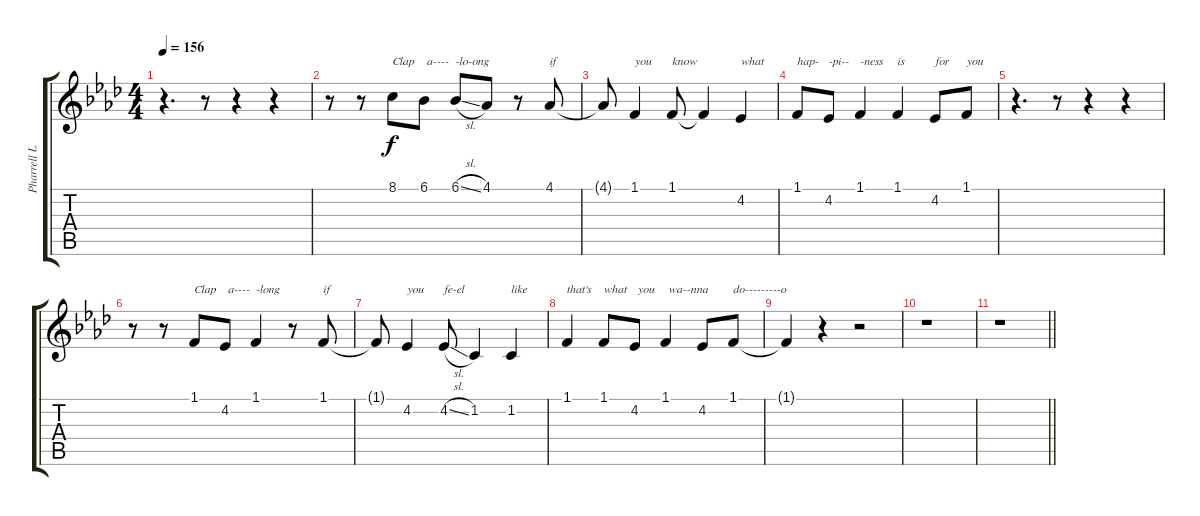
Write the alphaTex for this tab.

\track ("Pharrell Lead Tenor" "Pharrell L") {instrument lead6voice}
\staff {score tabs}
\tuning (E4 B3 G3 D3 A2 E2) {hide}
\ts (4 4)
\tempo 156
\clef g2
\ks fminor
r.4{d dy f} r.8 r.4 r.4 |
r.8 r.8 8.1.8{txt "Clap"} 6.1.8{txt " a----"} 6.1{sl}.8{txt "-lo-ong"} 4.1.8 r.8 4.1.8{txt "if"} |
4.1{t}.8 1.1.4{txt "you"} 1.1.8{txt "know"} 1.1{t}.4 4.2.4{txt "what"} |
1.1.8{txt "hap-"} 4.2.8{txt "-pi--"} 1.1.4{txt "-ness"} 1.1.4{txt "is"} 4.2.8{txt "for"} 1.1.8{txt "you"} |
r.4{d} r.8 r.4 r.4 |
r.8 r.8 1.1.8{txt "Clap"} 4.2.8{txt " a----"} 1.1.4{txt "-long"} r.8 1.1.8{txt "if"} |
1.1{t}.8 4.2.4{txt "you"} 4.2{sl}.8{txt "fe-el"} 1.2.4 1.2.4{txt "like"} |
1.1.4{txt "that's"} 1.1.8{txt "what"} 4.2.8{txt " you"} 1.1.4{txt " wa--nna"} 4.2.8 1.1.8{txt "do---------o"} |
1.1{t}.4 r.4 r.2 |
r.1 |
\barLineRight lightlight
r.1
